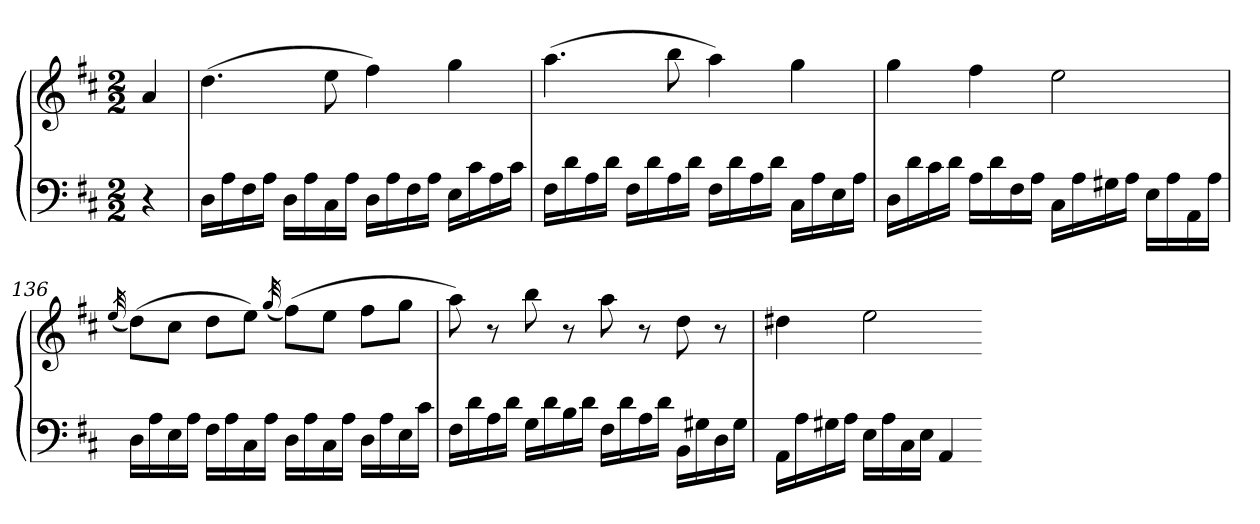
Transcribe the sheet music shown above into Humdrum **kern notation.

**kern	**kern
*part1	*part1
*staff2	*staff1
*clefF4	*clefG2
*k[f#c#]	*k[f#c#]
*D:	*D:
*M2/2	*M2/2
=	=
4r	4a
=133	=133
16DLL	(4.dd
16A	.
16F#	.
16AJJ	.
16DLL	.
16A	.
16C#	8ee
16AJJ	.
16DLL	4ff#)
16A	.
16F#	.
16AJJ	.
16ELL	4gg
16c#	.
16A	.
16c#JJ	.
=134	=134
16F#LL	(4.aa
16d	.
16A	.
16dJJ	.
16F#LL	.
16d	.
16A	8bb
16dJJ	.
16F#LL	4aa)
16d	.
16A	.
16dJJ	.
16C#LL	4gg
16A	.
16E	.
16AJJ	.
=135	=135
16DLL	4gg
16d	.
16c#	.
16dJJ	.
16ALL	4ff#
16d	.
16F#	.
16AJJ	.
16C#LL	2ee
16A	.
16G#X	.
16AJJ	.
16ELL	.
16A	.
16AA	.
16AJJ	.
=136	=136
.	(32qee
16DLL	(8ddL)
16A	.
16E	8cc#J
16AJJ	.
16F#LL	8ddL
16A	.
16C#	8eeJ)
16AJJ	.
.	(32qgg
16DLL	(8ff#L)
16A	.
16C#	8eeJ
16AJJ	.
16DLL	8ff#L
16A	.
16E	8ggJ
16c#JJ	.
=137	=137
16F#LL	8aa)
16d	.
16A	8r
16dJJ	.
16GLL	8bb
16d	.
16B	8r
16dJJ	.
16F#LL	8aa
16d	.
16A	8r
16dJJ	.
16BBLL	8dd
16G#X	.
16D	8r
16G#JJ	.
=138	=138
16AALL	4dd#X
16A	.
16G#X	.
16AJJ	.
16ELL	2ee
16A	.
16C#	.
16EJJ	.
4AA	.
=-	=-
*-	*-
